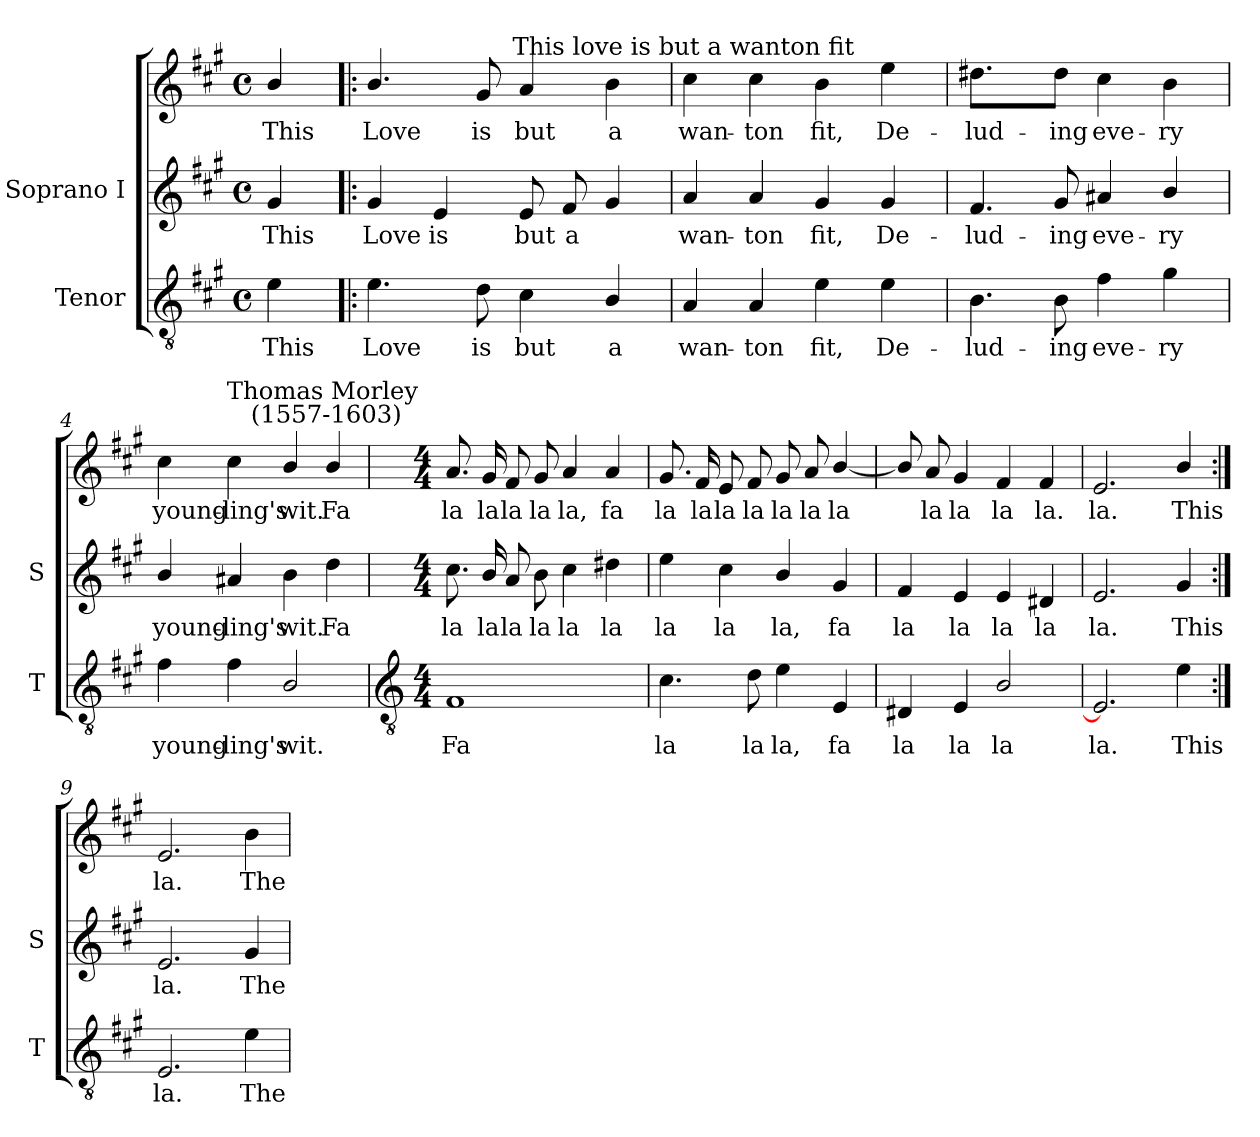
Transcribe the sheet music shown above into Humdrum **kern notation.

**kern	**text	**kern	**text	**kern	**text
*part2	*part2	*part1	*part1	*part1	*part1
*staff3	*staff3	*staff2	*staff2	*staff1	*staff1
*I"Tenor	*	*I"Soprano I	*	*	*
*I'T	*	*I'S	*	*	*
*clefGv2	*	*clefG2	*	*clefG2	*
*k[f#c#g#]	*	*k[f#c#g#]	*	*k[f#c#g#]	*
*A:	*	*A:	*	*A:	*
*M4/4	*	*M4/4	*	*M4/4	*
*met(c)	*	*met(c)	*	*met(c)	*
=	=	=	=	=	=
!	!LO:LY:b	!	!LO:LY:b	!	!LO:LY:b
4e	This	4g#	This	4b/	This
=1!|:	=1!|:	=1!|:	=1!|:	=1!|:	=1!|:
!	!LO:LY:b	!	!LO:LY:b	!	!LO:LY:b
4.e	Love	4g#	Love	4.b/	Love
!	!	!	!LO:LY:b	!	!
.	.	4e	is	.	.
!	!LO:LY:b	!	!	!	!LO:LY:b
8d	is	.	.	8g#	is
!	!LO:LY:b	!	!LO:LY:b	!	!LO:LY:b
4c#	but	8e	but	4a	but
!	!	!	!LO:LY:b	!	!
.	.	8f#L	a	.	.
!	!LO:LY:b	!	!	!	!LO:LY:b
4B/	a	4g#	.	4b	a
=2	=2	=2	=2	=2	=2
!	!	!	!	!LO:TX:a:cj:t=This love is but a wanton fit	!
!	!LO:LY:b	!	!LO:LY:b	!	!LO:LY:b
4A	wan-	4a	-wan-	4cc#	wan-
!	!LO:LY:b	!	!LO:LY:b	!	!LO:LY:b
4A	-ton	4a	-ton	4cc#	-ton
!	!LO:LY:b	!	!LO:LY:b	!	!LO:LY:b
4e	fit,	4g#	fit,	4b	fit,
!	!LO:LY:b	!	!LO:LY:b	!	!LO:LY:b
4e	De-	4g#	De-	4ee	De-
=3	=3	=3	=3	=3	=3
!	!LO:LY:b	!	!LO:LY:b	!	!LO:LY:b
4.B	-lud-	4.f#	lud-	4.dd#X	-lud-
!	!LO:LY:b	!	!LO:LY:b	!	!LO:LY:b
8B	-ing	8g#	-ing	8dd#J	-ing
!	!LO:LY:b	!	!LO:LY:b	!	!LO:LY:b
4f#	eve-	4a#X	eve-	4cc#	eve-
!	!LO:LY:b	!	!LO:LY:b	!	!LO:LY:b
4g#	-ry	4b/	-ry	4b	-ry
=4	=4	=4	=4	=4	=4
!	!LO:LY:b	!	!LO:LY:b	!	!LO:LY:b
4f#	young-	4b/	young-	4cc#	young-
!	!LO:LY:b	!	!LO:LY:b	!	!LO:LY:b
4f#	-ling's	4a#X	-ling's	4cc#	-ling's
!	!LO:LY:b	!	!LO:LY:b	!	!LO:LY:b
2B/	wit.	4b	wit.	4b/	wit.
!	!	!	!	!LO:TX:a:cj:t=Thomas Morley \n(1557-1603)	!
!	!	!	!LO:LY:b	!	!LO:LY:b
.	.	4dd	Fa	4b/	Fa
!!LO:LB:g=z
=5	=5	=5	=5	=5	=5
*clefGv2	*	*	*	*	*
*M4/4	*	*M4/4	*	*M4/4	*
!	!LO:LY:b	!	!LO:LY:b	!	!LO:LY:b
1F#	Fa	8.cc#	la	8.a	la
!	!	!	!LO:LY:b	!	!LO:LY:b
.	.	16b/	la	16g#	la
!	!	!	!LO:LY:b	!	!LO:LY:b
.	.	8a	la	8f#	la
!	!	!	!LO:LY:b	!	!LO:LY:b
.	.	8b	la	8g#	la
!	!	!	!LO:LY:b	!	!LO:LY:b
.	.	4cc#	la	4a	la,
!	!	!	!LO:LY:b	!	!LO:LY:b
.	.	4dd#X	la	4a	fa
=6	=6	=6	=6	=6	=6
!	!LO:LY:b	!	!LO:LY:b	!	!LO:LY:b
4.c#	la	4ee	la	8.g#	la
!	!	!	!	!	!LO:LY:b
.	.	.	.	16f#	la
!	!	!	!LO:LY:b	!	!LO:LY:b
.	.	4cc#	la	8e	la
!	!LO:LY:b	!	!	!	!LO:LY:b
8d	la	.	.	8f#	la
!	!LO:LY:b	!	!LO:LY:b	!	!LO:LY:b
4e	la,	4b/	la,	8g#	la
!	!	!	!	!	!LO:LY:b
.	.	.	.	8a	la
!	!LO:LY:b	!	!LO:LY:b	!	!LO:LY:b
4E	fa	4g#	fa	[4b/	la
=7	=7	=7	=7	=7	=7
!	!LO:LY:b	!	!LO:LY:b	!	!
4D#X	la	4f#	la	8b/]	.
!	!	!	!	!	!LO:LY:b
.	.	.	.	8a	la
!	!LO:LY:b	!	!LO:LY:b	!	!LO:LY:b
4E	la	4e	la	4g#	la
!	!LO:LY:b	!	!LO:LY:b	!	!LO:LY:b
2B/	la	4e	la	4f#	la
!	!	!	!LO:LY:b	!	!LO:LY:b
.	.	4d#X	la	4f#	la.
=8	=8	=8	=8	=8	=8
!	!LO:LY:b	!	!LO:LY:b	!	!LO:LY:b
2.E]	la.	2.e	la.	2.e	la.
!	!LO:LY:b	!	!LO:LY:b	!	!LO:LY:b
4e	This	4g#	This	4b/	This
=9:|!	=9:|!	=9:|!	=9:|!	=9:|!	=9:|!
!	!LO:LY:b	!	!LO:LY:b	!	!LO:LY:b
2.E	la.	2.e	la.	2.e	la.
!	!LO:LY:b	!	!LO:LY:b	!	!LO:LY:b
4e	The	4g#	The	4b	The
=	=	=	=	=	=
*-	*-	*-	*-	*-	*-
